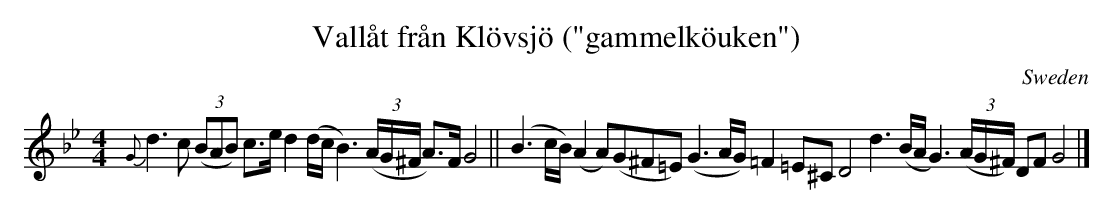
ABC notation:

X:1
T:Vallåt från Klövsjö ("gammelköuken")
L:1/8
M:4/4
O:Sweden
K:G minor
{G}d3 c ((3BAB) c>e d2 (d/c/B3) \
((3A/G/^F/ A>)F G4||\
(B3 c/B/) (A2 A)(G^F=E) (G3A/G/) \
=F2 =E^C D4  d3 (B/A/G3) ((3A/G/^F/) DF G4|]
